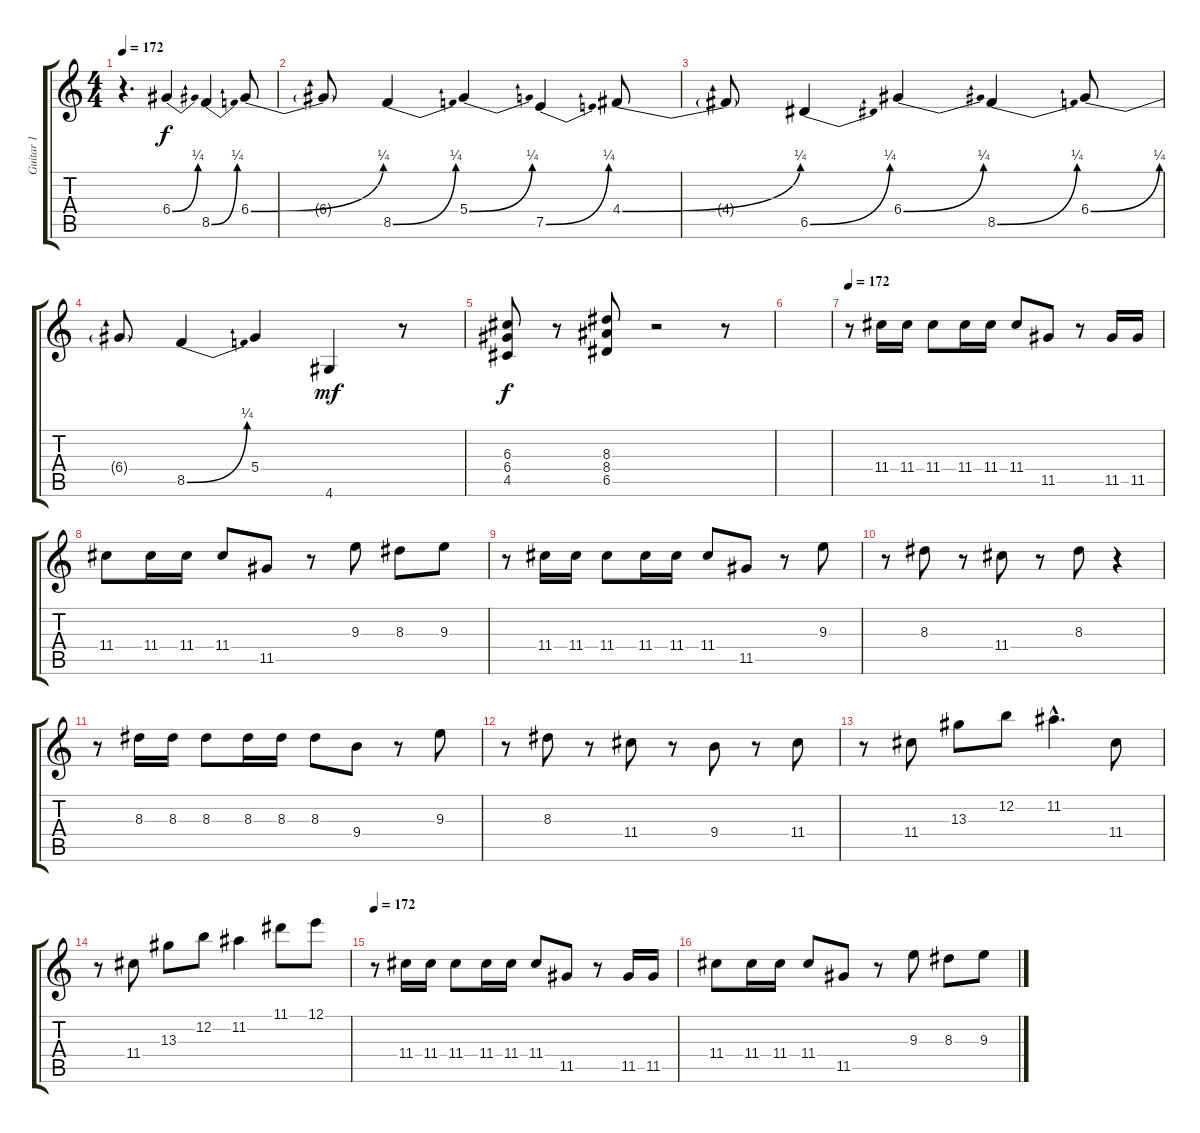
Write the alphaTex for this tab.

\track ("Guitar 1" "Guitar 1") {instrument electricguitarjazz}
\staff {score tabs}
\tuning (E4 B3 G3 D3 A2 E2) {hide}
\ts (4 4)
\tempo 172
\tempo 150
\tempo 172
\clef g2
\ks c
r.4{d dy f instrument electricguitarjazz} 6.4{be (bend 0 0 60 1)}.4 8.5{be (bend 0 0 60 1)}.4 6.4{be (bend 0 0 60 1)}.8 |
6.4{t}.8 8.5{be (bend 0 0 60 1)}.4 5.4{be (bend 0 0 60 1)}.4 7.5{be (bend 0 0 60 1)}.4 4.4{be (bend 0 0 60 1)}.8 |
4.4{t}.8 6.5{be (bend 0 0 60 1)}.4 6.4{be (bend 0 0 60 1)}.4 8.5{be (bend 0 0 60 1)}.4 6.4{be (bend 0 0 60 1)}.8 |
6.4{t}.8 8.5{be (bend 0 0 60 1)}.4 5.4.4 4.6.4{dy mf} r.8 |
(6.3 6.4 4.5).8{dy f volume 13} r.8 (8.3 8.4 6.5).8 r.2 r.8 |
|
\tempo 172
r.8 11.4.16 11.4.16 11.4.8 11.4.16 11.4.16 11.4.8 11.5.8 r.8 11.5.16 11.5.16 |
11.4.8 11.4.16 11.4.16 11.4.8 11.5.8 r.8 9.3.8 8.3.8 9.3.8 |
r.8 11.4.16 11.4.16 11.4.8 11.4.16 11.4.16 11.4.8 11.5.8 r.8 9.3.8 |
r.8 8.3.8 r.8 11.4.8 r.8 8.3.8 r.4 |
r.8 8.3.16 8.3.16 8.3.8 8.3.16 8.3.16 8.3.8 9.4.8 r.8 9.3.8 |
r.8 8.3.8 r.8 11.4.8 r.8 9.4.8 r.8 11.4.8 |
r.8 11.4.8 13.3.8 12.2.8 11.2{hac}.4{d} 11.4.8 |
r.8 11.4.8 13.3.8 12.2.8 11.2.4 11.1.8 12.1.8 |
\tempo 172
r.8{volume 13} 11.4.16 11.4.16 11.4.8 11.4.16 11.4.16 11.4.8 11.5.8 r.8 11.5.16 11.5.16 |
11.4.8 11.4.16 11.4.16 11.4.8 11.5.8 r.8 9.3.8 8.3.8 9.3.8
